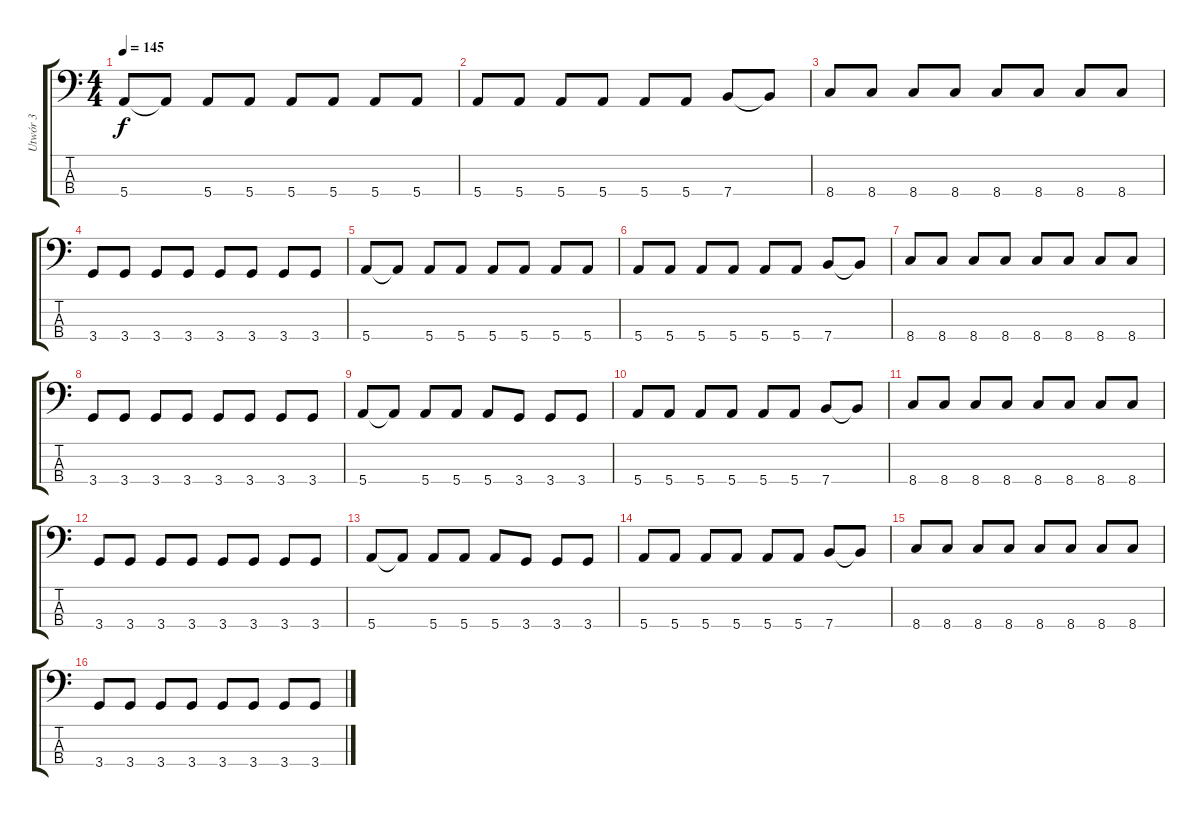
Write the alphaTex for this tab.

\track ("Utwór 3" "Utwór 3") {instrument electricbassfinger}
\staff {score tabs}
\tuning (G2 D2 A1 E1) {hide}
\ts (4 4)
\tempo 145
\clef f4
\ks c
5.4.8{dy f} 5.4{t}.8 5.4.8 5.4.8 5.4.8 5.4.8 5.4.8 5.4.8 |
5.4.8 5.4.8 5.4.8 5.4.8 5.4.8 5.4.8 7.4.8 7.4{t}.8 |
8.4.8 8.4.8 8.4.8 8.4.8 8.4.8 8.4.8 8.4.8 8.4.8 |
3.4.8 3.4.8 3.4.8 3.4.8 3.4.8 3.4.8 3.4.8 3.4.8 |
5.4.8 5.4{t}.8 5.4.8 5.4.8 5.4.8 5.4.8 5.4.8 5.4.8 |
5.4.8 5.4.8 5.4.8 5.4.8 5.4.8 5.4.8 7.4.8 7.4{t}.8 |
8.4.8 8.4.8 8.4.8 8.4.8 8.4.8 8.4.8 8.4.8 8.4.8 |
3.4.8 3.4.8 3.4.8 3.4.8 3.4.8 3.4.8 3.4.8 3.4.8 |
5.4.8 5.4{t}.8 5.4.8 5.4.8 5.4.8 3.4.8 3.4.8 3.4.8 |
5.4.8 5.4.8 5.4.8 5.4.8 5.4.8 5.4.8 7.4.8 7.4{t}.8 |
8.4.8 8.4.8 8.4.8 8.4.8 8.4.8 8.4.8 8.4.8 8.4.8 |
3.4.8 3.4.8 3.4.8 3.4.8 3.4.8 3.4.8 3.4.8 3.4.8 |
5.4.8 5.4{t}.8 5.4.8 5.4.8 5.4.8 3.4.8 3.4.8 3.4.8 |
5.4.8 5.4.8 5.4.8 5.4.8 5.4.8 5.4.8 7.4.8 7.4{t}.8 |
8.4.8 8.4.8 8.4.8 8.4.8 8.4.8 8.4.8 8.4.8 8.4.8 |
3.4.8 3.4.8 3.4.8 3.4.8 3.4.8 3.4.8 3.4.8 3.4.8
